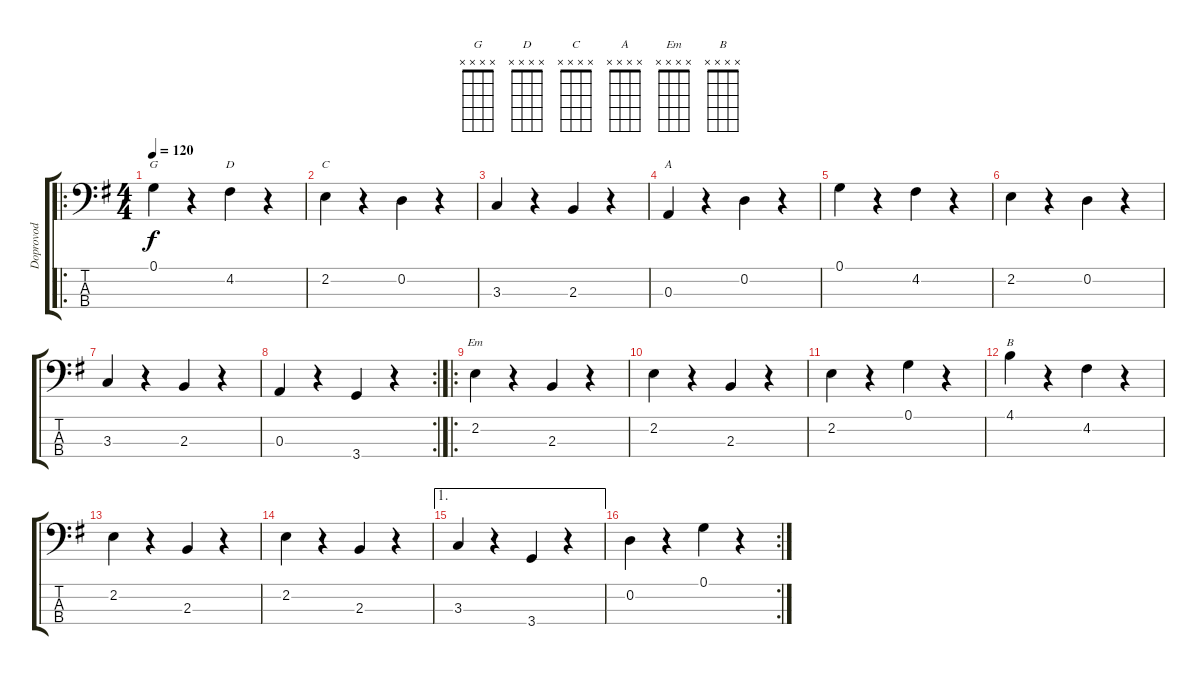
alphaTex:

\track ("Doprovod" "Doprovod") {instrument acousticbass}
\staff {score tabs}
\tuning (G2 D2 A1 E1) {hide}
\chord ("G" x x x x)
\chord ("D" x x x x)
\chord ("C" x x x x)
\chord ("A" x x x x)
\chord ("Em" x x x x)
\chord ("B" x x x x)
\ro
\ts (4 4)
\tempo 120
\clef f4
\ks g
0.1.4{ch "G" dy f instrument acousticbass} r.4 4.2.4{ch "D"} r.4 |
2.2.4{ch "C"} r.4 0.2.4 r.4 |
3.3.4 r.4 2.3.4 r.4 |
0.3.4{ch "A"} r.4 0.2.4 r.4 |
0.1.4 r.4 4.2.4 r.4 |
2.2.4 r.4 0.2.4 r.4 |
3.3.4 r.4 2.3.4 r.4 |
\rc 2
0.3.4 r.4 3.4.4 r.4 |
\ro
2.2.4{ch "Em"} r.4 2.3.4 r.4 |
2.2.4 r.4 2.3.4 r.4 |
2.2.4 r.4 0.1.4 r.4 |
4.1.4{ch "B"} r.4 4.2.4 r.4 |
2.2.4 r.4 2.3.4 r.4 |
2.2.4 r.4 2.3.4 r.4 |
\ae 1
3.3.4 r.4 3.4.4 r.4 |
\rc 2
0.2.4 r.4 0.1.4 r.4
